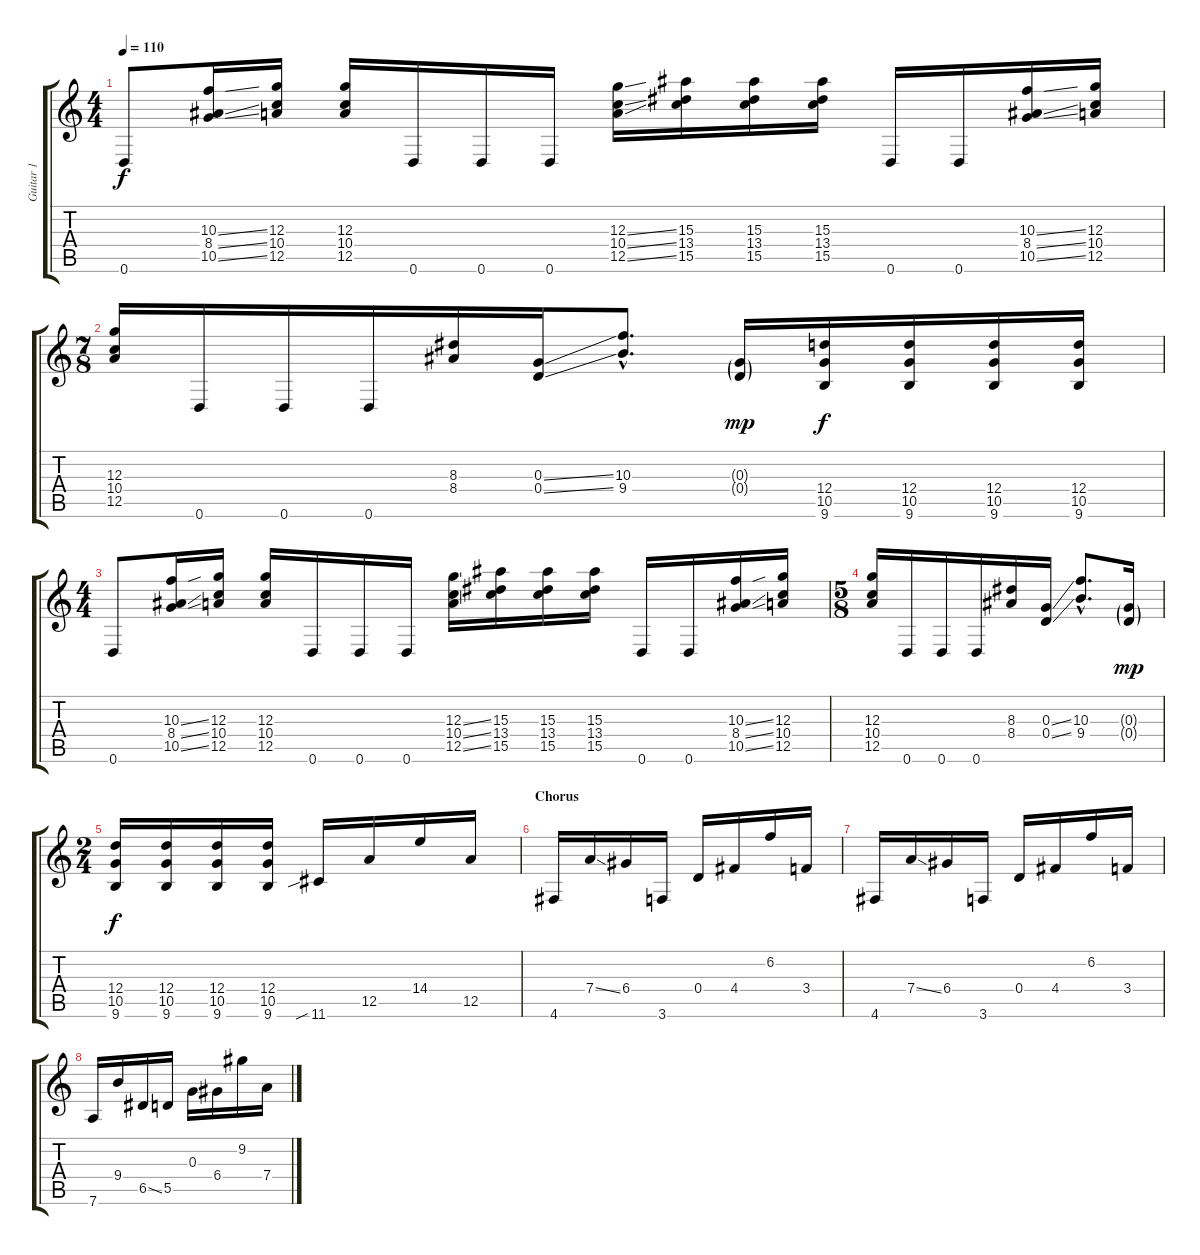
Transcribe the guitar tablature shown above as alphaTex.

\track ("Guitar 1" "Guitar 1") {instrument electricguitarjazz}
\staff {score tabs}
\tuning (E4 B3 G3 D3 A2 D2) {hide}
\ts (4 4)
\tempo 110
\clef g2
\ks c
0.6.8{dy f} (10.3{ss} 8.4{ss} 10.5{ss}).16 (12.3 10.4 12.5).16 (12.3 10.4 12.5).16 0.6.16 0.6.16 0.6.16 (12.3{ss} 10.4{ss} 12.5{ss}).16 (15.3 13.4 15.5).16 (15.3 13.4 15.5).16 (15.3 13.4 15.5).16 0.6.16 0.6.16 (10.3{ss} 8.4{ss} 10.5{ss}).16 (12.3 10.4 12.5).16 |
\ts (7 8)
(12.3 10.4 12.5).16 0.6.16 0.6.16 0.6.16 (8.3 8.4).16 (0.3{ss} 0.4{ss}).16 (10.3{hac} 9.4{hac}).8{d} (0.3{g} 0.4{g}).16{dy mp} (12.4 10.5 9.6).16{dy f} (12.4 10.5 9.6).16 (12.4 10.5 9.6).16 (12.4 10.5 9.6).16 |
\ts (4 4)
0.6.8 (10.3{ss} 8.4{ss} 10.5{ss}).16 (12.3 10.4 12.5).16 (12.3 10.4 12.5).16 0.6.16 0.6.16 0.6.16 (12.3{ss} 10.4{ss} 12.5{ss}).16 (15.3 13.4 15.5).16 (15.3 13.4 15.5).16 (15.3 13.4 15.5).16 0.6.16 0.6.16 (10.3{ss} 8.4{ss} 10.5{ss}).16 (12.3 10.4 12.5).16 |
\ts (5 8)
(12.3 10.4 12.5).16 0.6.16 0.6.16 0.6.16 (8.3 8.4).16 (0.3{ss} 0.4{ss}).16 (10.3{hac} 9.4{hac}).8{d} (0.3{g} 0.4{g}).16{dy mp} |
\ts (2 4)
(12.4 10.5 9.6).16{dy f} (12.4 10.5 9.6).16 (12.4 10.5 9.6).16 (12.4 10.5 9.6).16 11.6{sib}.16 12.5.16 14.4.16 12.5.16 |
\section ("" "Chorus")
4.6.16 7.4{ss}.16 6.4.16 3.6.16 0.4.16 4.4.16 6.2.16 3.4.16 |
4.6.16 7.4{ss}.16 6.4.16 3.6.16 0.4.16 4.4.16 6.2.16 3.4.16 |
7.6.16 9.4.16 6.5{ss}.16 5.5.16 0.3.16 6.4.16 9.2.16 7.4.16
